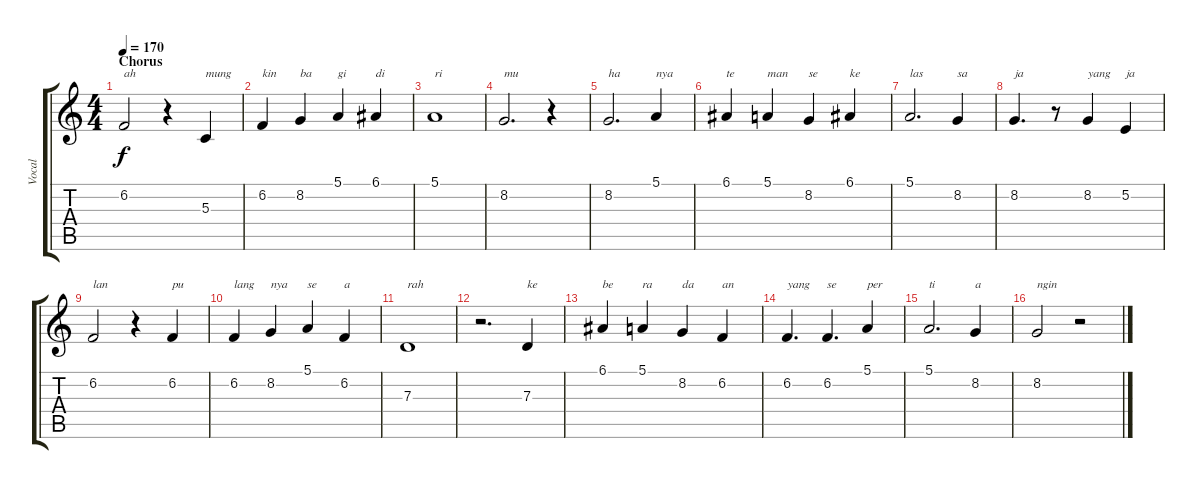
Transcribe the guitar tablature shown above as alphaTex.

\track ("Vocal" "Vocal") {instrument synthbrass1}
\staff {score tabs}
\tuning (E4 B3 G3 D3 A2 E2) {hide}
\ts (4 4)
\section ("" "Chorus")
\tempo 170
\clef g2
\ks c
6.2.2{txt "ah" dy f} r.4 5.3.4{txt "mung"} |
6.2.4{txt "kin"} 8.2.4{txt "ba"} 5.1.4{txt "gi"} 6.1.4{txt "di"} |
5.1.1{txt "ri"} |
8.2.2{d txt "mu"} r.4 |
8.2.2{d txt "ha"} 5.1.4{txt "nya"} |
6.1.4{txt "te"} 5.1.4{txt "man"} 8.2.4{txt "se"} 6.1.4{txt "ke"} |
5.1.2{d txt "las"} 8.2.4{txt "sa"} |
8.2.4{d txt "ja"} r.8 8.2.4{txt "yang"} 5.2.4{txt "ja"} |
6.2.2{txt "lan"} r.4 6.2.4{txt "pu"} |
6.2.4{txt "lang"} 8.2.4{txt "nya"} 5.1.4{txt "se"} 6.2.4{txt "a"} |
7.3.1{txt "rah"} |
r.2{d} 7.3.4{txt "ke"} |
6.1.4{txt "be"} 5.1.4{txt "ra"} 8.2.4{txt "da"} 6.2.4{txt "an"} |
6.2.4{d txt "yang"} 6.2.4{d txt "se"} 5.1.4{txt "per"} |
5.1.2{d txt "ti"} 8.2.4{txt "a"} |
8.2.2{txt "ngin"} r.2
